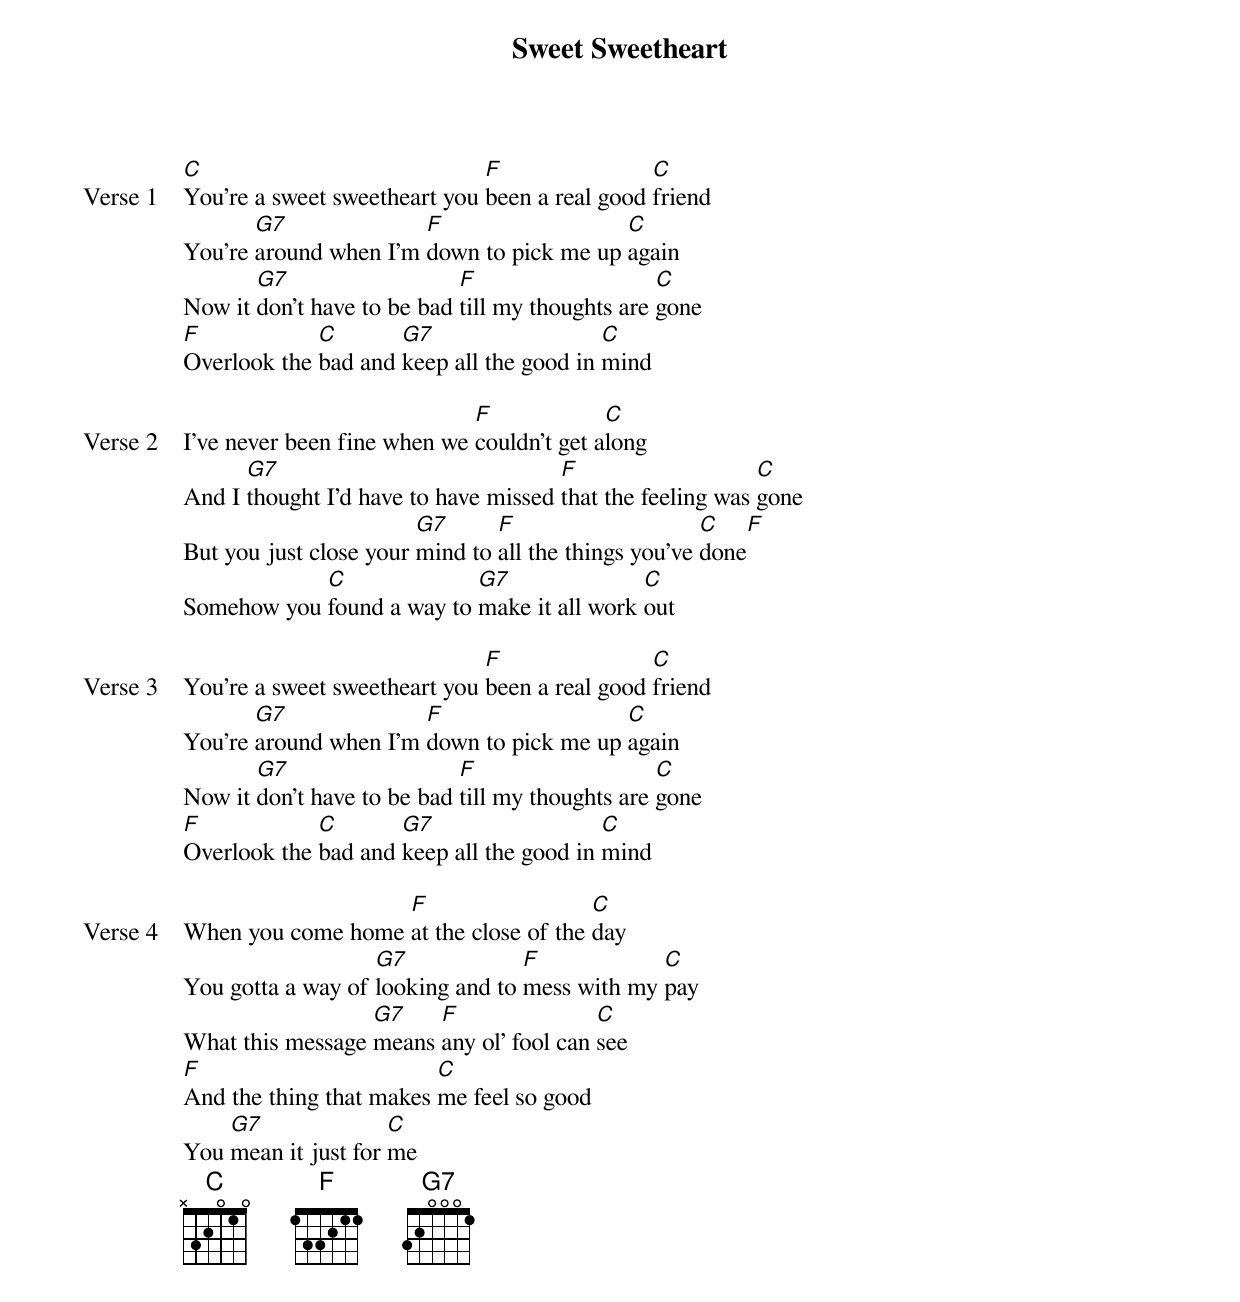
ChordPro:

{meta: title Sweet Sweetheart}
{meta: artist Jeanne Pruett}
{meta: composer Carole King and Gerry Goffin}

{start_of_verse: Verse 1}
[C]You're a sweet sweetheart you [F]been a real good [C]friend
You're [G7]around when I'm [F]down to pick me up [C]again
Now it [G7]don't have to be bad [F]till my thoughts are [C]gone
[F]Overlook the [C]bad and [G7]keep all the good in [C]mind
{end_of_verse}

{start_of_verse: Verse 2}
I've never been fine when we [F]couldn't get a[C]long
And I [G7]thought I'd have to have missed [F]that the feeling was [C]gone
But you just close your [G7]mind to [F]all the things you've [C]done[F]
Somehow you [C]found a way to [G7]make it all work [C]out
{end_of_verse}

{start_of_verse: Verse 3}
You're a sweet sweetheart you [F]been a real good [C]friend
You're [G7]around when I'm [F]down to pick me up [C]again
Now it [G7]don't have to be bad [F]till my thoughts are [C]gone
[F]Overlook the [C]bad and [G7]keep all the good in [C]mind
{end_of_verse}

{start_of_verse: Verse 4}
When you come home [F]at the close of the [C]day
You gotta a way of [G7]looking and to [F]mess with my [C]pay
What this message [G7]means [F]any ol' fool can [C]see
[F]And the thing that makes [C]me feel so good
You [G7]mean it just for [C]me
{end_of_verse}
